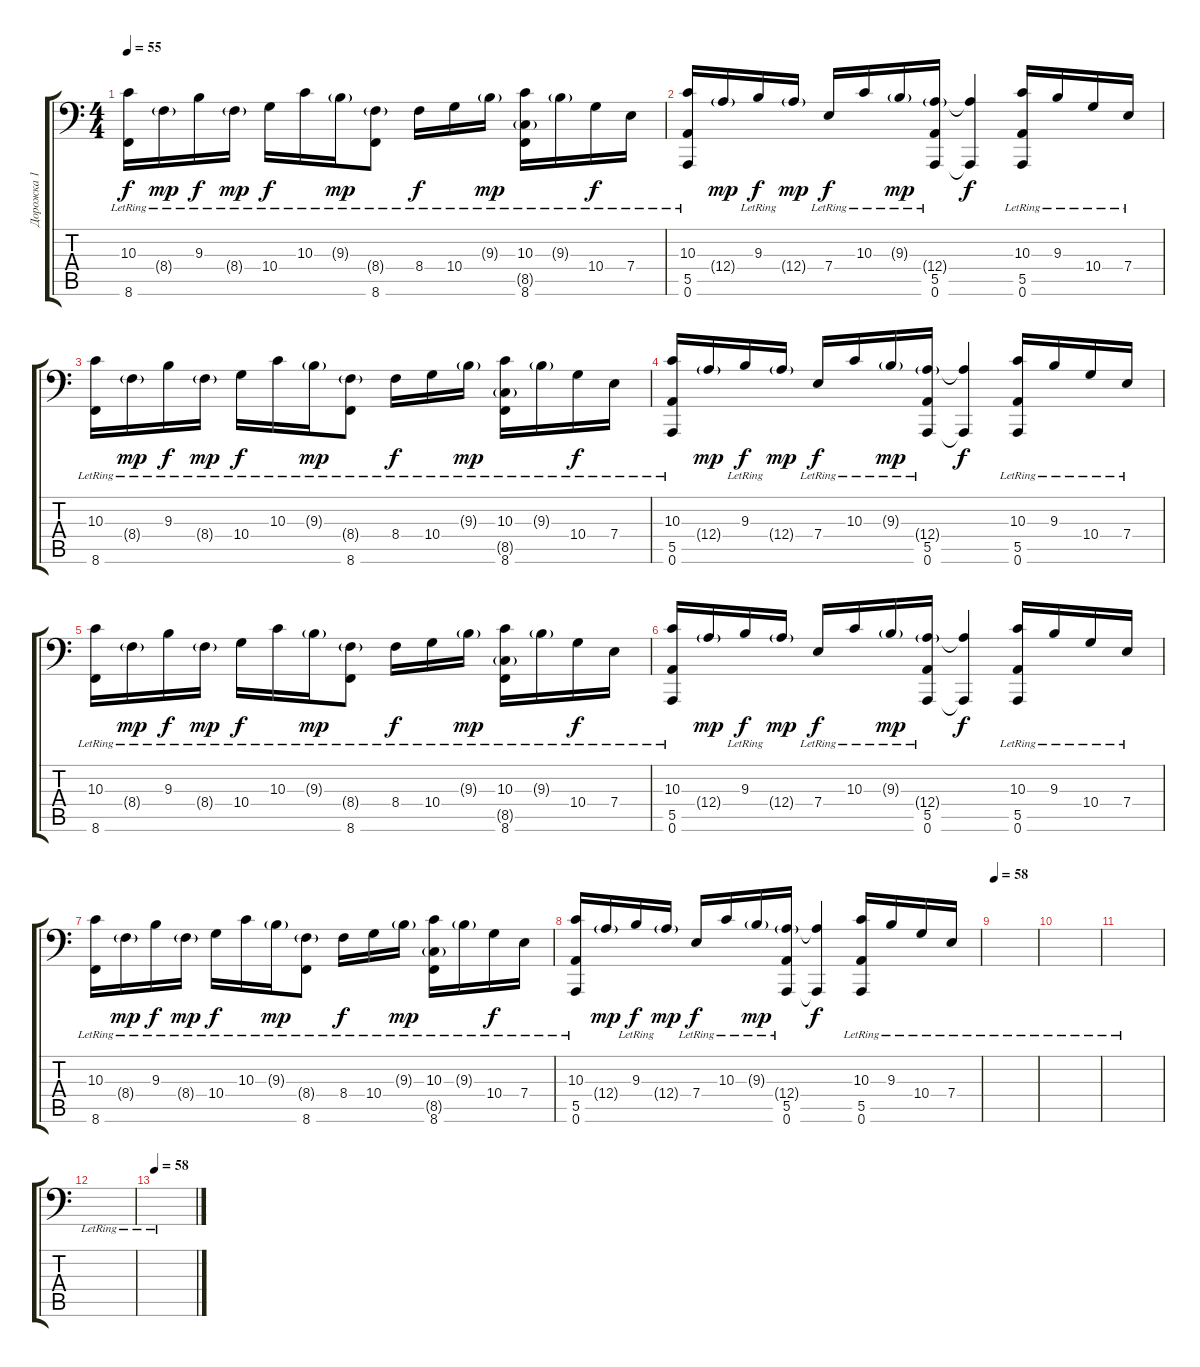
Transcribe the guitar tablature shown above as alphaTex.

\track ("Дорожка 1" "Дорожка 1") {instrument acousticgrandpiano}
\staff {score tabs}
\tuning (B3 Gb3 D3 A2 E2 A1) {hide}
\ts (4 4)
\tempo 55
\clef f4
\ks c
(10.3{lr} 8.6{lr}).16{dy f} 8.4{g lr}.16{dy mp} 9.3{lr}.16{dy f} 8.4{g lr}.16{dy mp} 10.4{lr}.16{dy f} 10.3{lr}.16 9.3{g lr}.16{dy mp} (8.4{g lr} 8.6{lr}).8 8.4{lr}.16{dy f} 10.4{lr}.16 9.3{g lr}.16{dy mp} (10.3{lr} 8.5{g} 8.6{lr}).16 9.3{g lr}.16 10.4{lr}.16{dy f} 7.4{lr}.16 |
(10.3{lr} 5.5{lr} 0.6{lr}).16 12.4{g}.16{dy mp} 9.3{lr}.16{dy f} 12.4{g}.16{dy mp} 7.4{lr}.16{dy f} 10.3{lr}.16 9.3{g lr}.16{dy mp} (12.4{g lr} 5.5{lr} 0.6{lr}).16 (12.4{t} 0.6{t}).4{dy f} (10.3{lr} 5.5{lr} 0.6{lr}).16 9.3{lr}.16 10.4{lr}.16 7.4{lr}.16 |
(10.3{lr} 8.6{lr}).16 8.4{g lr}.16{dy mp} 9.3{lr}.16{dy f} 8.4{g lr}.16{dy mp} 10.4{lr}.16{dy f} 10.3{lr}.16 9.3{g lr}.16{dy mp} (8.4{g lr} 8.6{lr}).8 8.4{lr}.16{dy f} 10.4{lr}.16 9.3{g lr}.16{dy mp} (10.3{lr} 8.5{g} 8.6{lr}).16 9.3{g lr}.16 10.4{lr}.16{dy f} 7.4{lr}.16 |
(10.3{lr} 5.5{lr} 0.6).16 12.4{g}.16{dy mp} 9.3{lr}.16{dy f} 12.4{g}.16{dy mp} 7.4{lr}.16{dy f} 10.3{lr}.16 9.3{g lr}.16{dy mp} (12.4{g lr} 5.5{lr} 0.6{lr}).16 (12.4{t} 0.6{t}).4{dy f} (10.3{lr} 5.5{lr} 0.6{lr}).16 9.3{lr}.16 10.4{lr}.16 7.4{lr}.16 |
(10.3{lr} 8.6{lr}).16 8.4{g lr}.16{dy mp} 9.3{lr}.16{dy f} 8.4{g lr}.16{dy mp} 10.4{lr}.16{dy f} 10.3{lr}.16 9.3{g lr}.16{dy mp} (8.4{g lr} 8.6{lr}).8 8.4{lr}.16{dy f} 10.4{lr}.16 9.3{g lr}.16{dy mp} (10.3{lr} 8.5{g} 8.6{lr}).16 9.3{g lr}.16 10.4{lr}.16{dy f} 7.4{lr}.16 |
(10.3{lr} 5.5{lr} 0.6).16 12.4{g}.16{dy mp} 9.3{lr}.16{dy f} 12.4{g}.16{dy mp} 7.4{lr}.16{dy f} 10.3{lr}.16 9.3{g lr}.16{dy mp} (12.4{g lr} 5.5{lr} 0.6{lr}).16 (12.4{t} 0.6{t}).4{dy f} (10.3{lr} 5.5{lr} 0.6{lr}).16 9.3{lr}.16 10.4{lr}.16 7.4{lr}.16 |
(10.3{lr} 8.6{lr}).16 8.4{g lr}.16{dy mp} 9.3{lr}.16{dy f} 8.4{g lr}.16{dy mp} 10.4{lr}.16{dy f} 10.3{lr}.16 9.3{g lr}.16{dy mp} (8.4{g lr} 8.6{lr}).8 8.4{lr}.16{dy f} 10.4{lr}.16 9.3{g lr}.16{dy mp} (10.3{lr} 8.5{g} 8.6{lr}).16 9.3{g lr}.16 10.4{lr}.16{dy f} 7.4{lr}.16 |
(10.3{lr} 5.5{lr} 0.6).16 12.4{g}.16{dy mp} 9.3{lr}.16{dy f} 12.4{g}.16{dy mp} 7.4{lr}.16{dy f} 10.3{lr}.16 9.3{g lr}.16{dy mp} (12.4{g lr} 5.5{lr} 0.6{lr}).16 (12.4{t} 0.6{t}).4{dy f} (10.3{lr} 5.5{lr} 0.6{lr}).16 9.3{lr}.16 10.4{lr}.16 7.4{lr}.16 |
\tempo 58
|
|
|
|
\tempo 58
